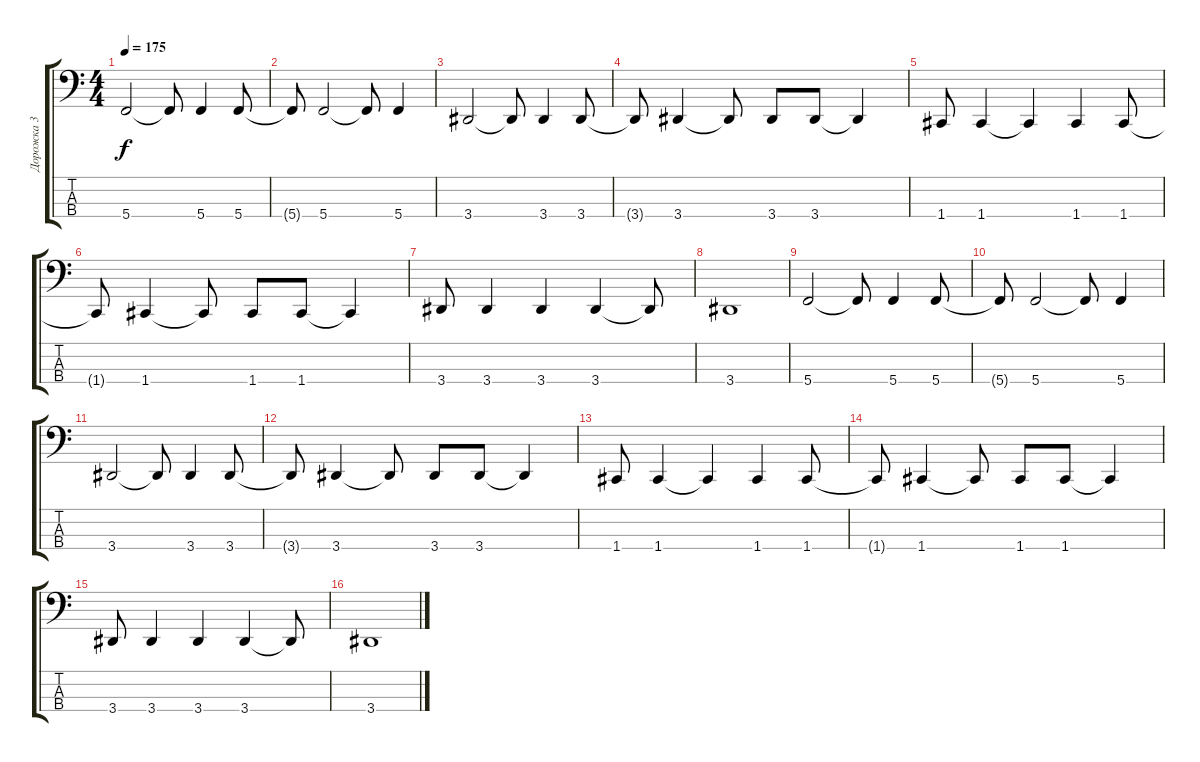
\track ("Дорожка 3" "Дорожка 3") {instrument electricbasspick}
\staff {score tabs}
\tuning (F2 C2 G1 C1) {hide}
\ts (4 4)
\tempo 175
\clef f4
\ks c
5.4.2{dy f} 5.4{t}.8 5.4.4 5.4.8 |
5.4{t}.8 5.4.2 5.4{t}.8 5.4.4 |
3.4.2 3.4{t}.8 3.4.4 3.4.8 |
3.4{t}.8 3.4.4 3.4{t}.8 3.4.8 3.4.8 3.4{t}.4 |
1.4.8 1.4.4 1.4{t}.4 1.4.4 1.4.8 |
1.4{t}.8 1.4.4 1.4{t}.8 1.4.8 1.4.8 1.4{t}.4 |
3.4.8 3.4.4 3.4.4 3.4.4 3.4{t}.8 |
3.4.1 |
5.4.2 5.4{t}.8 5.4.4 5.4.8 |
5.4{t}.8 5.4.2 5.4{t}.8 5.4.4 |
3.4.2 3.4{t}.8 3.4.4 3.4.8 |
3.4{t}.8 3.4.4 3.4{t}.8 3.4.8 3.4.8 3.4{t}.4 |
1.4.8 1.4.4 1.4{t}.4 1.4.4 1.4.8 |
1.4{t}.8 1.4.4 1.4{t}.8 1.4.8 1.4.8 1.4{t}.4 |
3.4.8 3.4.4 3.4.4 3.4.4 3.4{t}.8 |
3.4.1
